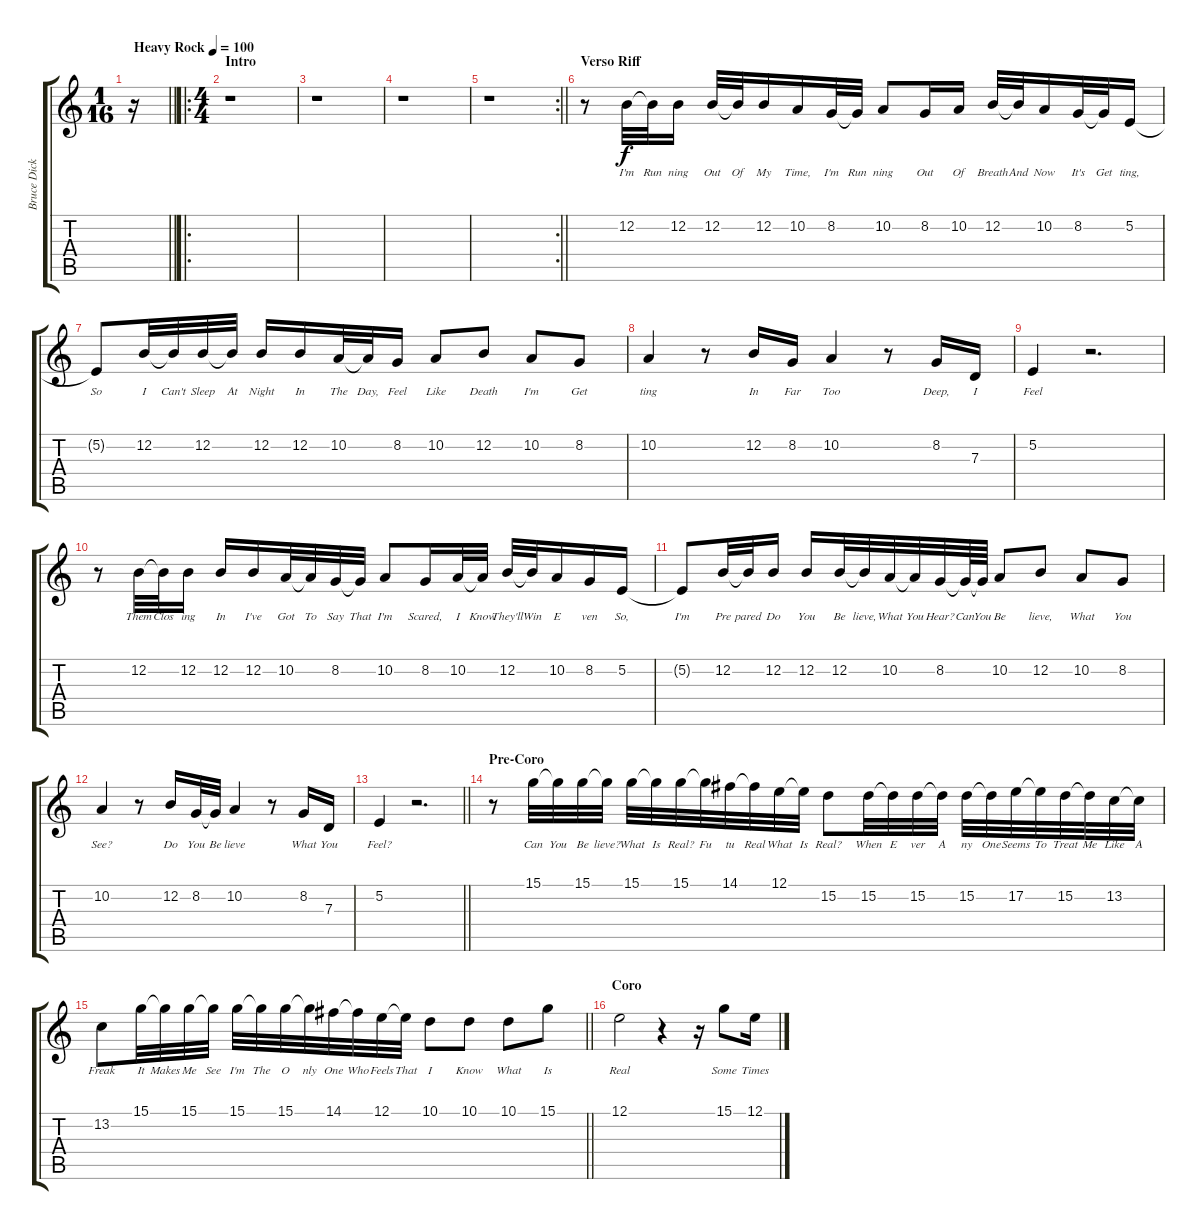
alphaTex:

\track ("Bruce Dickinson" "Bruce Dick") {instrument lead2sawtooth}
\staff {score tabs}
\tuning (E4 B3 G3 D3 A2 E2) {hide}
\ts (1 16)
\tempo (100 "Heavy Rock")
\clef g2
\barLineRight lightlight
\ks c
r.16{dy f instrument lead2sawtooth} |
\ro
\ts (4 4)
\section ("" "Intro")
r.1 |
r.1 |
r.1 |
\rc 2
\barLineRight lightlight
r.1 |
\section ("" "Verso Riff")
r.8 12.2.32{lyrics (0 "I'm") lyrics (1 "") lyrics (2 "") lyrics (3 "") lyrics (4 "")} 12.2{t}.32{lyrics (0 "Run") lyrics (1 "") lyrics (2 "") lyrics (3 "") lyrics (4 "")} 12.2.16{lyrics (0 "ning") lyrics (1 "") lyrics (2 "") lyrics (3 "") lyrics (4 "")} 12.2.32{lyrics (0 "Out") lyrics (1 "") lyrics (2 "") lyrics (3 "") lyrics (4 "")} 12.2{t}.32{lyrics (0 "Of") lyrics (1 "") lyrics (2 "") lyrics (3 "") lyrics (4 "")} 12.2.16{lyrics (0 "My") lyrics (1 "") lyrics (2 "") lyrics (3 "") lyrics (4 "")} 10.2.16{lyrics (0 "Time,") lyrics (1 "") lyrics (2 "") lyrics (3 "") lyrics (4 "")} 8.2.32{lyrics (0 "I'm") lyrics (1 "") lyrics (2 "") lyrics (3 "") lyrics (4 "")} 8.2{t}.32{lyrics (0 "Run") lyrics (1 "") lyrics (2 "") lyrics (3 "") lyrics (4 "")} 10.2.8{lyrics (0 "ning") lyrics (1 "") lyrics (2 "") lyrics (3 "") lyrics (4 "")} 8.2.16{lyrics (0 "Out") lyrics (1 "") lyrics (2 "") lyrics (3 "") lyrics (4 "")} 10.2.16{lyrics (0 "Of") lyrics (1 "") lyrics (2 "") lyrics (3 "") lyrics (4 "")} 12.2.32{lyrics (0 "Breath") lyrics (1 "") lyrics (2 "") lyrics (3 "") lyrics (4 "")} 12.2{t}.32{lyrics (0 "And") lyrics (1 "") lyrics (2 "") lyrics (3 "") lyrics (4 "")} 10.2.16{lyrics (0 "Now") lyrics (1 "") lyrics (2 "") lyrics (3 "") lyrics (4 "")} 8.2.32{lyrics (0 "It's") lyrics (1 "") lyrics (2 "") lyrics (3 "") lyrics (4 "")} 8.2{t}.32{lyrics (0 "Get") lyrics (1 "") lyrics (2 "") lyrics (3 "") lyrics (4 "")} 5.2.16{lyrics (0 "ting,") lyrics (1 "") lyrics (2 "") lyrics (3 "") lyrics (4 "")} |
5.2{t}.8{lyrics (0 "So") lyrics (1 "") lyrics (2 "") lyrics (3 "") lyrics (4 "")} 12.2.32{lyrics (0 "I") lyrics (1 "") lyrics (2 "") lyrics (3 "") lyrics (4 "")} 12.2{t}.32{lyrics (0 "Can't") lyrics (1 "") lyrics (2 "") lyrics (3 "") lyrics (4 "")} 12.2.32{lyrics (0 "Sleep") lyrics (1 "") lyrics (2 "") lyrics (3 "") lyrics (4 "")} 12.2{t}.32{lyrics (0 "At") lyrics (1 "") lyrics (2 "") lyrics (3 "") lyrics (4 "")} 12.2.16{lyrics (0 "Night") lyrics (1 "") lyrics (2 "") lyrics (3 "") lyrics (4 "")} 12.2.16{lyrics (0 "In") lyrics (1 "") lyrics (2 "") lyrics (3 "") lyrics (4 "")} 10.2.32{lyrics (0 "The") lyrics (1 "") lyrics (2 "") lyrics (3 "") lyrics (4 "")} 10.2{t}.32{lyrics (0 "Day,") lyrics (1 "") lyrics (2 "") lyrics (3 "") lyrics (4 "")} 8.2.16{lyrics (0 "Feel") lyrics (1 "") lyrics (2 "") lyrics (3 "") lyrics (4 "")} 10.2.8{lyrics (0 "Like") lyrics (1 "") lyrics (2 "") lyrics (3 "") lyrics (4 "")} 12.2.8{lyrics (0 "Death") lyrics (1 "") lyrics (2 "") lyrics (3 "") lyrics (4 "")} 10.2.8{lyrics (0 "I'm") lyrics (1 "") lyrics (2 "") lyrics (3 "") lyrics (4 "")} 8.2.8{lyrics (0 "Get") lyrics (1 "") lyrics (2 "") lyrics (3 "") lyrics (4 "")} |
10.2.4{lyrics (0 "ting") lyrics (1 "") lyrics (2 "") lyrics (3 "") lyrics (4 "")} r.8 12.2.16{lyrics (0 "In") lyrics (1 "") lyrics (2 "") lyrics (3 "") lyrics (4 "")} 8.2.16{lyrics (0 "Far") lyrics (1 "") lyrics (2 "") lyrics (3 "") lyrics (4 "")} 10.2.4{lyrics (0 "Too") lyrics (1 "") lyrics (2 "") lyrics (3 "") lyrics (4 "")} r.8 8.2.16{lyrics (0 "Deep,") lyrics (1 "") lyrics (2 "") lyrics (3 "") lyrics (4 "")} 7.3.16{lyrics (0 "I") lyrics (1 "") lyrics (2 "") lyrics (3 "") lyrics (4 "")} |
5.2.4{lyrics (0 "Feel") lyrics (1 "") lyrics (2 "") lyrics (3 "") lyrics (4 "")} r.2{d} |
r.8 12.2.32{lyrics (0 "Them") lyrics (1 "") lyrics (2 "") lyrics (3 "") lyrics (4 "")} 12.2{t}.32{lyrics (0 "Clos") lyrics (1 "") lyrics (2 "") lyrics (3 "") lyrics (4 "")} 12.2.16{lyrics (0 "ing") lyrics (1 "") lyrics (2 "") lyrics (3 "") lyrics (4 "")} 12.2.16{lyrics (0 "In") lyrics (1 "") lyrics (2 "") lyrics (3 "") lyrics (4 "")} 12.2.16{lyrics (0 "I've") lyrics (1 "") lyrics (2 "") lyrics (3 "") lyrics (4 "")} 10.2.32{lyrics (0 "Got") lyrics (1 "") lyrics (2 "") lyrics (3 "") lyrics (4 "")} 10.2{t}.32{lyrics (0 "To") lyrics (1 "") lyrics (2 "") lyrics (3 "") lyrics (4 "")} 8.2.32{lyrics (0 "Say") lyrics (1 "") lyrics (2 "") lyrics (3 "") lyrics (4 "")} 8.2{t}.32{lyrics (0 "That") lyrics (1 "") lyrics (2 "") lyrics (3 "") lyrics (4 "")} 10.2.8{lyrics (0 "I'm") lyrics (1 "") lyrics (2 "") lyrics (3 "") lyrics (4 "")} 8.2.16{lyrics (0 "Scared,") lyrics (1 "") lyrics (2 "") lyrics (3 "") lyrics (4 "")} 10.2.32{lyrics (0 "I") lyrics (1 "") lyrics (2 "") lyrics (3 "") lyrics (4 "")} 10.2{t}.32{lyrics (0 "Know") lyrics (1 "") lyrics (2 "") lyrics (3 "") lyrics (4 "")} 12.2.32{lyrics (0 "They'll") lyrics (1 "") lyrics (2 "") lyrics (3 "") lyrics (4 "")} 12.2{t}.32{lyrics (0 "Win") lyrics (1 "") lyrics (2 "") lyrics (3 "") lyrics (4 "")} 10.2.16{lyrics (0 "E") lyrics (1 "") lyrics (2 "") lyrics (3 "") lyrics (4 "")} 8.2.16{lyrics (0 "ven") lyrics (1 "") lyrics (2 "") lyrics (3 "") lyrics (4 "")} 5.2.16{lyrics (0 "So,") lyrics (1 "") lyrics (2 "") lyrics (3 "") lyrics (4 "")} |
5.2{t}.8{lyrics (0 "I'm") lyrics (1 "") lyrics (2 "") lyrics (3 "") lyrics (4 "")} 12.2.32{lyrics (0 "Pre") lyrics (1 "") lyrics (2 "") lyrics (3 "") lyrics (4 "")} 12.2{t}.32{lyrics (0 "pared") lyrics (1 "") lyrics (2 "") lyrics (3 "") lyrics (4 "")} 12.2.16{lyrics (0 "Do") lyrics (1 "") lyrics (2 "") lyrics (3 "") lyrics (4 "")} 12.2.16{lyrics (0 "You") lyrics (1 "") lyrics (2 "") lyrics (3 "") lyrics (4 "")} 12.2.32{lyrics (0 "Be") lyrics (1 "") lyrics (2 "") lyrics (3 "") lyrics (4 "")} 12.2{t}.32{lyrics (0 "lieve,") lyrics (1 "") lyrics (2 "") lyrics (3 "") lyrics (4 "")} 10.2.32{lyrics (0 "What") lyrics (1 "") lyrics (2 "") lyrics (3 "") lyrics (4 "")} 10.2{t}.32{lyrics (0 "You") lyrics (1 "") lyrics (2 "") lyrics (3 "") lyrics (4 "")} 8.2.32{lyrics (0 "Hear?") lyrics (1 "") lyrics (2 "") lyrics (3 "") lyrics (4 "")} 8.2{t}.64{lyrics (0 "Can") lyrics (1 "") lyrics (2 "") lyrics (3 "") lyrics (4 "")} 8.2{t}.64{lyrics (0 "You") lyrics (1 "") lyrics (2 "") lyrics (3 "") lyrics (4 "")} 10.2.8{lyrics (0 "Be") lyrics (1 "") lyrics (2 "") lyrics (3 "") lyrics (4 "")} 12.2.8{lyrics (0 "lieve,") lyrics (1 "") lyrics (2 "") lyrics (3 "") lyrics (4 "")} 10.2.8{lyrics (0 "What") lyrics (1 "") lyrics (2 "") lyrics (3 "") lyrics (4 "")} 8.2.8{lyrics (0 "You") lyrics (1 "") lyrics (2 "") lyrics (3 "") lyrics (4 "")} |
10.2.4{lyrics (0 "See?") lyrics (1 "") lyrics (2 "") lyrics (3 "") lyrics (4 "")} r.8 12.2.16{lyrics (0 "Do") lyrics (1 "") lyrics (2 "") lyrics (3 "") lyrics (4 "")} 8.2.32{lyrics (0 "You") lyrics (1 "") lyrics (2 "") lyrics (3 "") lyrics (4 "")} 8.2{t}.32{lyrics (0 "Be") lyrics (1 "") lyrics (2 "") lyrics (3 "") lyrics (4 "")} 10.2.4{lyrics (0 "lieve") lyrics (1 "") lyrics (2 "") lyrics (3 "") lyrics (4 "")} r.8 8.2.16{lyrics (0 "What") lyrics (1 "") lyrics (2 "") lyrics (3 "") lyrics (4 "")} 7.3.16{lyrics (0 "You") lyrics (1 "") lyrics (2 "") lyrics (3 "") lyrics (4 "")} |
\barLineRight lightlight
5.2.4{lyrics (0 "Feel?") lyrics (1 "") lyrics (2 "") lyrics (3 "") lyrics (4 "")} r.2{d} |
\section ("" "Pre-Coro")
r.8 15.1.32{lyrics (0 "Can") lyrics (1 "") lyrics (2 "") lyrics (3 "") lyrics (4 "")} 15.1{t}.32{lyrics (0 "You") lyrics (1 "") lyrics (2 "") lyrics (3 "") lyrics (4 "")} 15.1.32{lyrics (0 "Be") lyrics (1 "") lyrics (2 "") lyrics (3 "") lyrics (4 "")} 15.1{t}.32{lyrics (0 "lieve?") lyrics (1 "") lyrics (2 "") lyrics (3 "") lyrics (4 "")} 15.1.32{lyrics (0 "What") lyrics (1 "") lyrics (2 "") lyrics (3 "") lyrics (4 "")} 15.1{t}.32{lyrics (0 "Is") lyrics (1 "") lyrics (2 "") lyrics (3 "") lyrics (4 "")} 15.1.32{lyrics (0 "Real?") lyrics (1 "") lyrics (2 "") lyrics (3 "") lyrics (4 "")} 15.1{t}.32{lyrics (0 "Fu") lyrics (1 "") lyrics (2 "") lyrics (3 "") lyrics (4 "")} 14.1.32{lyrics (0 "tu") lyrics (1 "") lyrics (2 "") lyrics (3 "") lyrics (4 "")} 14.1{t}.32{lyrics (0 "Real") lyrics (1 "") lyrics (2 "") lyrics (3 "") lyrics (4 "")} 12.1.32{lyrics (0 "What") lyrics (1 "") lyrics (2 "") lyrics (3 "") lyrics (4 "")} 12.1{t}.32{lyrics (0 "Is") lyrics (1 "") lyrics (2 "") lyrics (3 "") lyrics (4 "")} 15.2.8{lyrics (0 "Real?") lyrics (1 "") lyrics (2 "") lyrics (3 "") lyrics (4 "")} 15.2.32{lyrics (0 "When") lyrics (1 "") lyrics (2 "") lyrics (3 "") lyrics (4 "")} 15.2{t}.32{lyrics (0 "E") lyrics (1 "") lyrics (2 "") lyrics (3 "") lyrics (4 "")} 15.2.32{lyrics (0 "ver") lyrics (1 "") lyrics (2 "") lyrics (3 "") lyrics (4 "")} 15.2{t}.32{lyrics (0 "A") lyrics (1 "") lyrics (2 "") lyrics (3 "") lyrics (4 "")} 15.2.32{lyrics (0 "ny") lyrics (1 "") lyrics (2 "") lyrics (3 "") lyrics (4 "")} 15.2{t}.32{lyrics (0 "One") lyrics (1 "") lyrics (2 "") lyrics (3 "") lyrics (4 "")} 17.2.32{lyrics (0 "Seems") lyrics (1 "") lyrics (2 "") lyrics (3 "") lyrics (4 "")} 17.2{t}.32{lyrics (0 "To") lyrics (1 "") lyrics (2 "") lyrics (3 "") lyrics (4 "")} 15.2.32{lyrics (0 "Treat") lyrics (1 "") lyrics (2 "") lyrics (3 "") lyrics (4 "")} 15.2{t}.32{lyrics (0 "Me") lyrics (1 "") lyrics (2 "") lyrics (3 "") lyrics (4 "")} 13.2.32{lyrics (0 "Like") lyrics (1 "") lyrics (2 "") lyrics (3 "") lyrics (4 "")} 13.2{t}.32{lyrics (0 "A") lyrics (1 "") lyrics (2 "") lyrics (3 "") lyrics (4 "")} |
\barLineRight lightlight
13.2.8{lyrics (0 "Freak") lyrics (1 "") lyrics (2 "") lyrics (3 "") lyrics (4 "")} 15.1.32{lyrics (0 "It") lyrics (1 "") lyrics (2 "") lyrics (3 "") lyrics (4 "")} 15.1{t}.32{lyrics (0 "Makes") lyrics (1 "") lyrics (2 "") lyrics (3 "") lyrics (4 "")} 15.1.32{lyrics (0 "Me") lyrics (1 "") lyrics (2 "") lyrics (3 "") lyrics (4 "")} 15.1{t}.32{lyrics (0 "See") lyrics (1 "") lyrics (2 "") lyrics (3 "") lyrics (4 "")} 15.1.32{lyrics (0 "I'm") lyrics (1 "") lyrics (2 "") lyrics (3 "") lyrics (4 "")} 15.1{t}.32{lyrics (0 "The") lyrics (1 "") lyrics (2 "") lyrics (3 "") lyrics (4 "")} 15.1.32{lyrics (0 "O") lyrics (1 "") lyrics (2 "") lyrics (3 "") lyrics (4 "")} 15.1{t}.32{lyrics (0 "nly") lyrics (1 "") lyrics (2 "") lyrics (3 "") lyrics (4 "")} 14.1.32{lyrics (0 "One") lyrics (1 "") lyrics (2 "") lyrics (3 "") lyrics (4 "")} 14.1{t}.32{lyrics (0 "Who") lyrics (1 "") lyrics (2 "") lyrics (3 "") lyrics (4 "")} 12.1.32{lyrics (0 "Feels") lyrics (1 "") lyrics (2 "") lyrics (3 "") lyrics (4 "")} 12.1{t}.32{lyrics (0 "That") lyrics (1 "") lyrics (2 "") lyrics (3 "") lyrics (4 "")} 10.1.8{lyrics (0 "I") lyrics (1 "") lyrics (2 "") lyrics (3 "") lyrics (4 "")} 10.1.8{lyrics (0 "Know") lyrics (1 "") lyrics (2 "") lyrics (3 "") lyrics (4 "")} 10.1.8{lyrics (0 "What") lyrics (1 "") lyrics (2 "") lyrics (3 "") lyrics (4 "")} 15.1.8{lyrics (0 "Is") lyrics (1 "") lyrics (2 "") lyrics (3 "") lyrics (4 "")} |
\section ("" "Coro")
12.1.2{lyrics (0 "Real") lyrics (1 "") lyrics (2 "") lyrics (3 "") lyrics (4 "")} r.4 r.16 15.1.8{lyrics (0 "Some") lyrics (1 "") lyrics (2 "") lyrics (3 "") lyrics (4 "")} 12.1.16{lyrics (0 "Times") lyrics (1 "") lyrics (2 "") lyrics (3 "") lyrics (4 "")}
